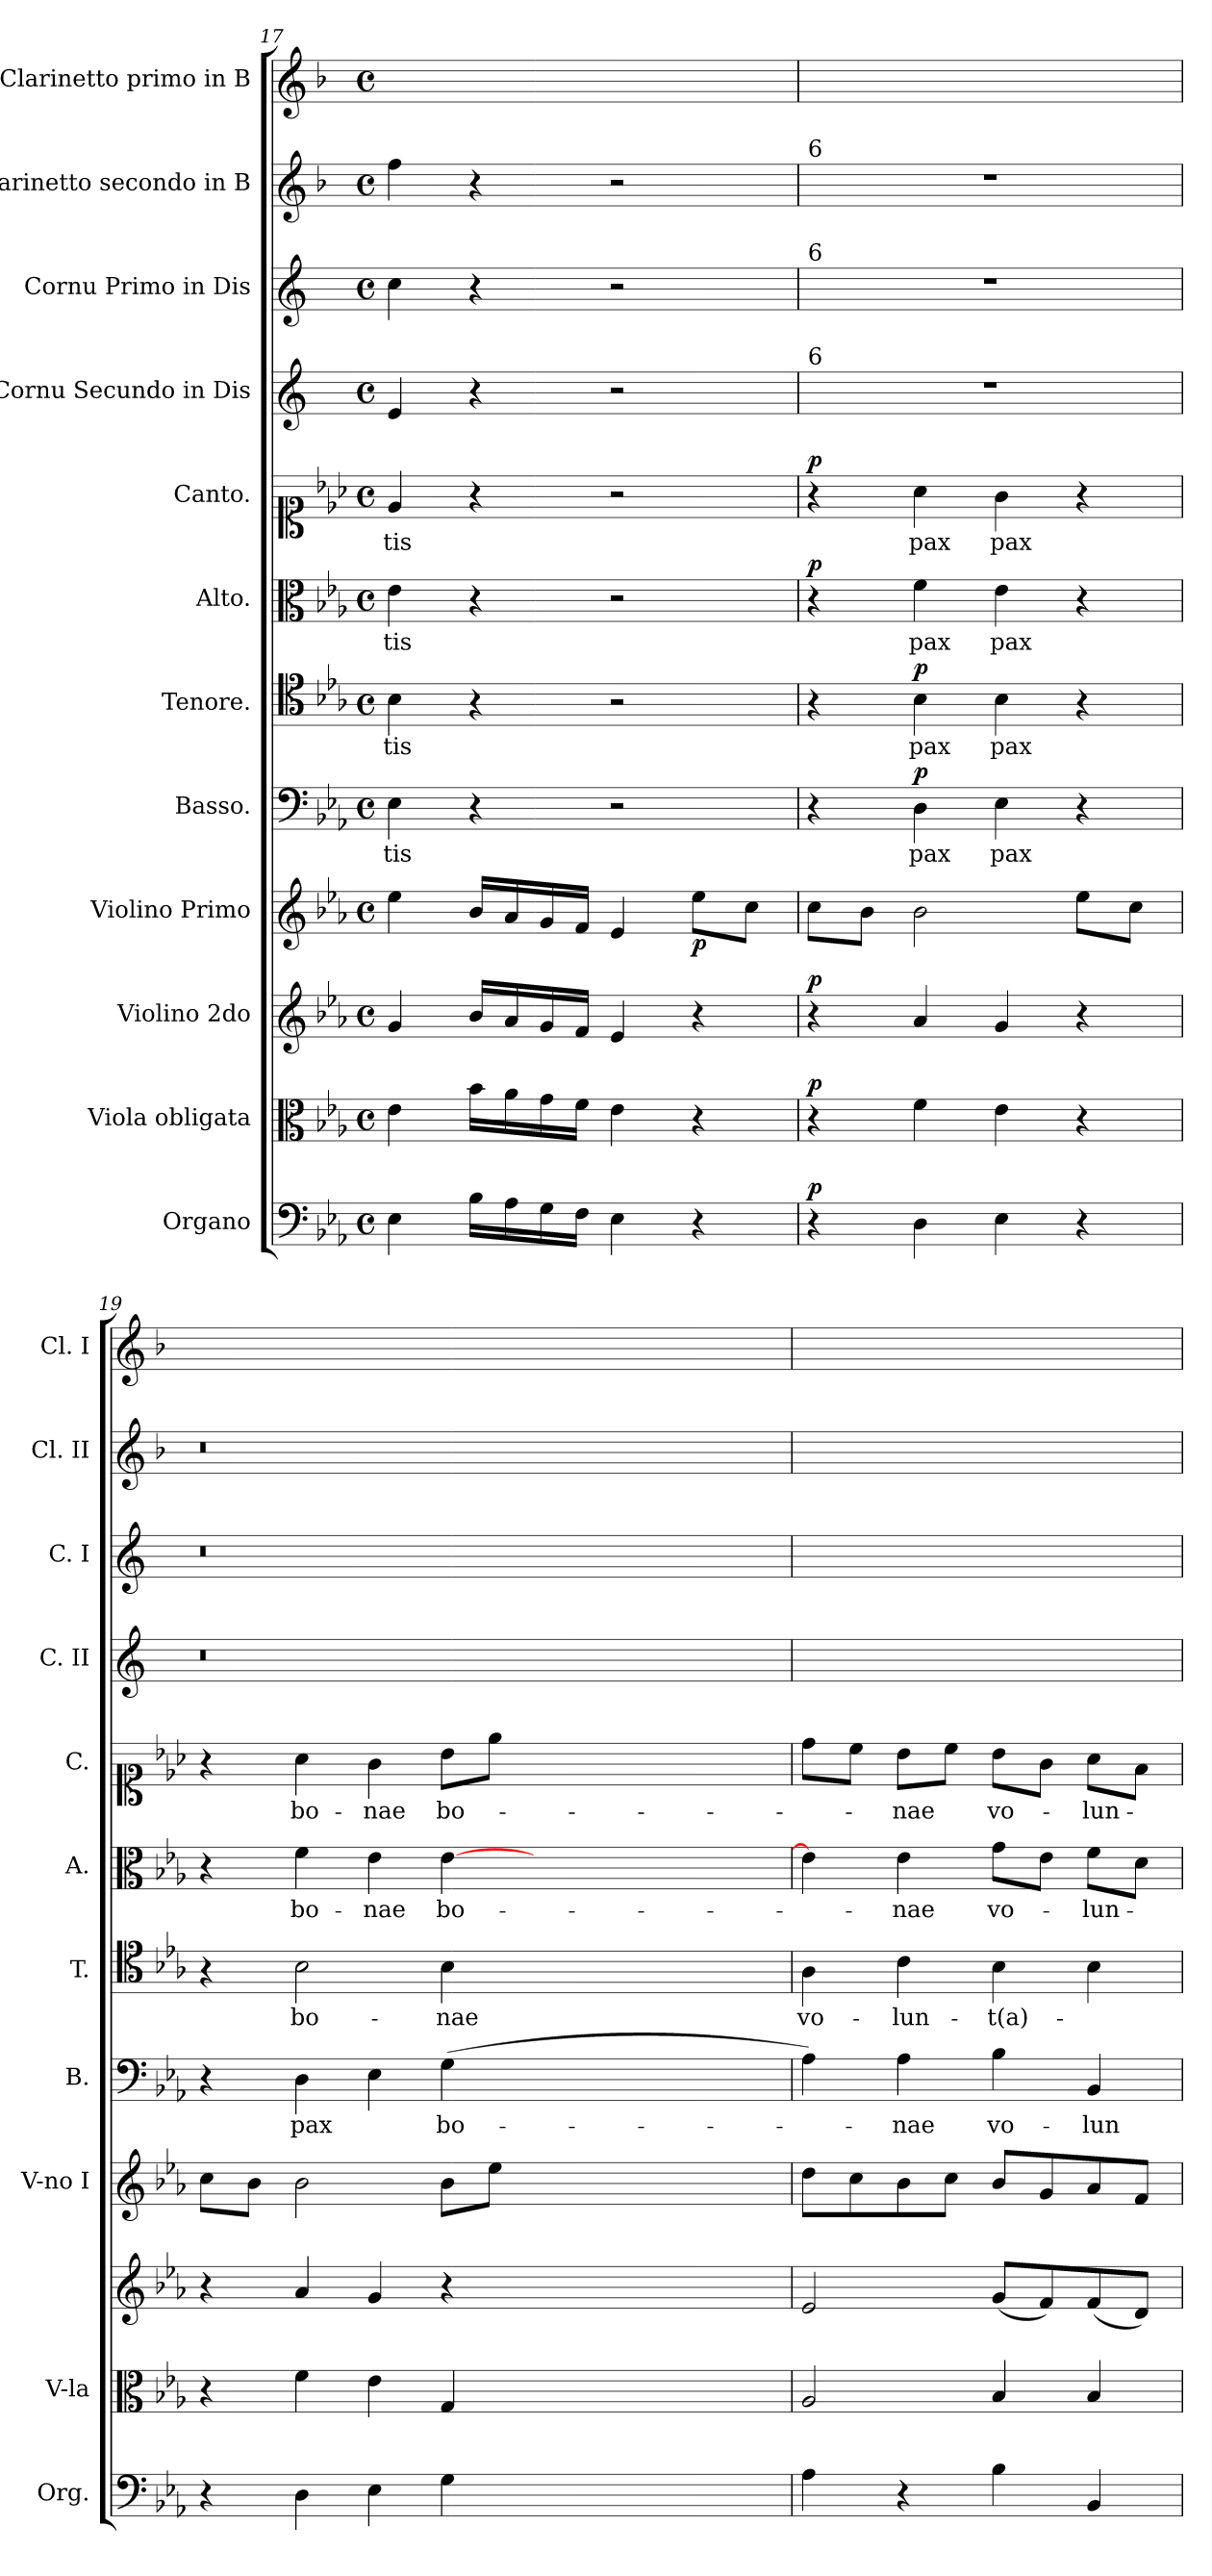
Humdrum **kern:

**kern	**dynam	**kern	**dynam	**kern	**dynam	**kern	**dynam	**kern	**text	**dynam	**kern	**text	**dynam	**kern	**text	**dynam	**kern	**text	**dynam	**kern	**kern	**kern	**kern
*part12	*part12	*part11	*part11	*part10	*part10	*part9	*part9	*part8	*part8	*part8	*part7	*part7	*part7	*part6	*part6	*part6	*part5	*part5	*part5	*part4	*part3	*part2	*part1
*staff12	*staff12	*staff11	*staff11	*staff10	*staff10	*staff9	*staff9	*staff8	*staff8	*staff8	*staff7	*staff7	*staff7	*staff6	*staff6	*staff6	*staff5	*staff5	*staff5	*staff4	*staff3	*staff2	*staff1
*I"Organo	*	*I"Viola obligata	*	*I"Violino 2do	*	*I"Violino Primo	*	*I"Basso.	*	*	*I"Tenore.	*	*	*I"Alto.	*	*	*I"Canto.	*	*	*I"Cornu Secundo in Dis	*I"Cornu Primo in Dis	*I"Clarinetto secondo in B	*I"Clarinetto primo in B
*I'Org.	*	*I'V-la	*	*	*	*I'V-no I	*	*I'B.	*	*	*I'T.	*	*	*I'A.	*	*	*I'C.	*	*	*I'C. II	*I'C. I	*I'Cl. II	*I'Cl. I
*clefF4	*	*clefC3	*	*clefG2	*	*clefG2	*	*clefF4	*	*	*clefC4	*	*	*clefC3	*	*	*clefC1	*	*	*clefG2	*clefG2	*clefG2	*clefG2
*	*	*	*	*	*	*	*	*	*	*	*	*	*	*	*	*	*	*	*	*ITrd5c9	*ITrd5c9	*ITrd1c2	*ITrd1c2
*k[b-e-a-]	*	*k[b-e-a-]	*	*k[b-e-a-]	*	*k[b-e-a-]	*	*k[b-e-a-]	*	*	*k[b-e-a-]	*	*	*k[b-e-a-]	*	*	*k[b-e-a-]	*	*	*k[b-e-a-]	*k[b-e-a-]	*k[b-e-a-]	*k[b-e-a-]
*E-:	*	*E-:	*	*E-:	*	*E-:	*	*E-:	*	*	*E-:	*	*	*E-:	*	*	*E-:	*	*	*E-:	*E-:	*E-:	*E-:
*M4/4	*	*M4/4	*	*M4/4	*	*M4/4	*	*M4/4	*	*	*M4/4	*	*	*M4/4	*	*	*M4/4	*	*	*M4/4	*M4/4	*M4/4	*M4/4
*met(c)	*	*met(c)	*	*met(c)	*	*met(c)	*	*met(c)	*	*	*met(c)	*	*	*met(c)	*	*	*met(c)	*	*	*met(c)	*met(c)	*met(c)	*met(c)
=17	=17	=17	=17	=17	=17	=17	=17	=17	=17	=17	=17	=17	=17	=17	=17	=17	=17	=17	=17	=17	=17	=17	=17
4E-\	.	4e-\	.	4g/	.	4ee-\	.	4E-\	-tis	.	4B-\	-tis	.	4e-\	-tis	.	4e-/	-tis	.	4G/	4e-\	4ee-\	1ryy
16B-\LL	.	16b-\LL	.	16b-/LL	.	16b-/LL	.	4r	.	.	4r	.	.	4r	.	.	4r	.	.	4r	4r	4r	.
16A-\	.	16a-\	.	16a-/	.	16a-/	.	.	.	.	.	.	.	.	.	.	.	.	.	.	.	.	.
16G\	.	16g\	.	16g/	.	16g/	.	.	.	.	.	.	.	.	.	.	.	.	.	.	.	.	.
16F\JJ	.	16f\JJ	.	16f/JJ	.	16f/JJ	.	.	.	.	.	.	.	.	.	.	.	.	.	.	.	.	.
4E-\	.	4e-\	.	4e-/	.	4e-/	.	2r	.	.	2r	.	.	2r	.	.	2r	.	.	2r	2r	2r	.
4r	.	4r	.	4r	.	8ee-\L	p	.	.	.	.	.	.	.	.	.	.	.	.	.	.	.	.
.	.	.	.	.	.	8cc\J	.	.	.	.	.	.	.	.	.	.	.	.	.	.	.	.	.
=18	=18	=18	=18	=18	=18	=18	=18	=18	=18	=18	=18	=18	=18	=18	=18	=18	=18	=18	=18	=18	=18	=18	=18
!	!	!	!	!	!	!	!	!	!	!	!	!	!	!	!	!	!	!	!	!	!	!LO:TX:a:t=6	!
!	!	!	!	!	!	!	!	!	!	!	!	!	!	!	!	!	!	!	!	!	!LO:TX:a:t=6	!	!
!	!	!	!	!	!	!	!	!	!	!	!	!	!	!	!	!	!	!	!	!LO:TX:a:t=6	!	!	!
!	!LO:DY:a	!	!LO:DY:a	!	!LO:DY:a	!	!	!	!	!	!	!	!	!	!	!LO:DY:a	!	!	!LO:DY:a	!	!	!	!
4r	p	4r	p	4r	p	8cc\L	.	4r	.	.	4r	.	.	4r	.	p	4r	.	p	1r	1r	1r	1ryy
.	.	.	.	.	.	8b-\J	.	.	.	.	.	.	.	.	.	.	.	.	.	.	.	.	.
!	!	!	!	!	!	!	!	!	!	!LO:DY:a	!	!	!LO:DY:a	!	!	!	!	!	!	!	!	!	!
4D\	.	4f\	.	4a-/	.	2b-\	.	4D\	pax	p	4B-\	pax	p	4f\	pax	.	4a-\	pax	.	.	.	.	.
!	!	!	!	!	!	!	!	!	!LO:LY:i	!	!	!LO:LY:i	!	!	!LO:LY:i	!	!	!LO:LY:i	!	!	!	!	!
4E-\	.	4e-\	.	4g/	.	.	.	4E-\	pax	.	4B-\	pax	.	4e-\	pax	.	4g\	pax	.	.	.	.	.
4r	.	4r	.	4r	.	8ee-\L	.	4r	.	.	4r	.	.	4r	.	.	4r	.	.	.	.	.	.
.	.	.	.	.	.	8cc\J	.	.	.	.	.	.	.	.	.	.	.	.	.	.	.	.	.
=19	=19	=19	=19	=19	=19	=19	=19	=19	=19	=19	=19	=19	=19	=19	=19	=19	=19	=19	=19	=19	=19	=19	=19
4r	.	4r	.	4r	.	8cc\L	.	4r	.	.	4r	.	.	4r	.	.	4r	.	.	0.r	0.r	0.r	1ryy
.	.	.	.	.	.	8b-\J	.	.	.	.	.	.	.	.	.	.	.	.	.	.	.	.	.
!	!	!	!	!	!	!	!	!	!LO:LY:i	!	!	!	!	!	!	!	!	!	!	!	!	!	!
4D\	.	4f\	.	4a-/	.	2b-\	.	4D\	pax	.	2B-\	bo-	.	4f\	bo-	.	4a-\	bo-	.	.	.	.	.
4E-\	.	4e-\	.	4g/	.	.	.	4E-\	.	.	.	.	.	4e-\	-nae	.	4g\	-nae	.	.	.	.	.
4G\	.	4G/	.	4r	.	8b-\L	.	(4G\	bo-	.	4B-\	-nae	.	[4e-\	bo-	.	8b-\L	bo-	.	.	.	.	.
.	.	.	.	.	.	8ee-\J	.	.	.	.	.	.	.	.	.	.	8ee-\J	.	.	.	.	.	.
0ryy	.	0ryy	.	0ryy	.	0ryy	.	0ryy	.	.	0ryy	.	.	0ryy	.	.	0ryy	.	.	.	.	.	0ryy
=20	=20	=20	=20	=20	=20	=20	=20	=20	=20	=20	=20	=20	=20	=20	=20	=20	=20	=20	=20	=20	=20	=20	=20
4A-\	.	2A-/	.	2e-/	.	8dd\L	.	4A-\)	.	.	4A-\	vo-	.	4e-\]	.	.	8dd\L	.	.	1ryy	1ryy	1ryy	1ryy
.	.	.	.	.	.	8cc\	.	.	.	.	.	.	.	.	.	.	8cc\J	.	.	.	.	.	.
4r	.	.	.	.	.	8b-\	.	4A-\	-nae	.	4c\	-lun-	.	4e-\	-nae	.	8b-\L	-nae	.	.	.	.	.
.	.	.	.	.	.	8cc\J	.	.	.	.	.	.	.	.	.	.	8cc\J	.	.	.	.	.	.
4B-\	.	4B-/	.	(8g/L	.	8b-/L	.	4B-\	vo-	.	4B-\	-t(a)-	.	8g\L	vo-	.	8b-\L	vo-	.	.	.	.	.
.	.	.	.	8f/)	.	8g/	.	.	.	.	.	.	.	8e-\J	.	.	8g\J	.	.	.	.	.	.
4BB-/	.	4B-/	.	(8f/	.	8a-/	.	4BB-/	-lun-	.	4B-\	.	.	8f\L	-lun-	.	8a-\L	-lun-	.	.	.	.	.
.	.	.	.	8d/J)	.	8f/J	.	.	.	.	.	.	.	8d\J	.	.	8f\J	.	.	.	.	.	.
=	=	=	=	=	=	=	=	=	=	=	=	=	=	=	=	=	=	=	=	=	=	=	=
*-	*-	*-	*-	*-	*-	*-	*-	*-	*-	*-	*-	*-	*-	*-	*-	*-	*-	*-	*-	*-	*-	*-	*-
